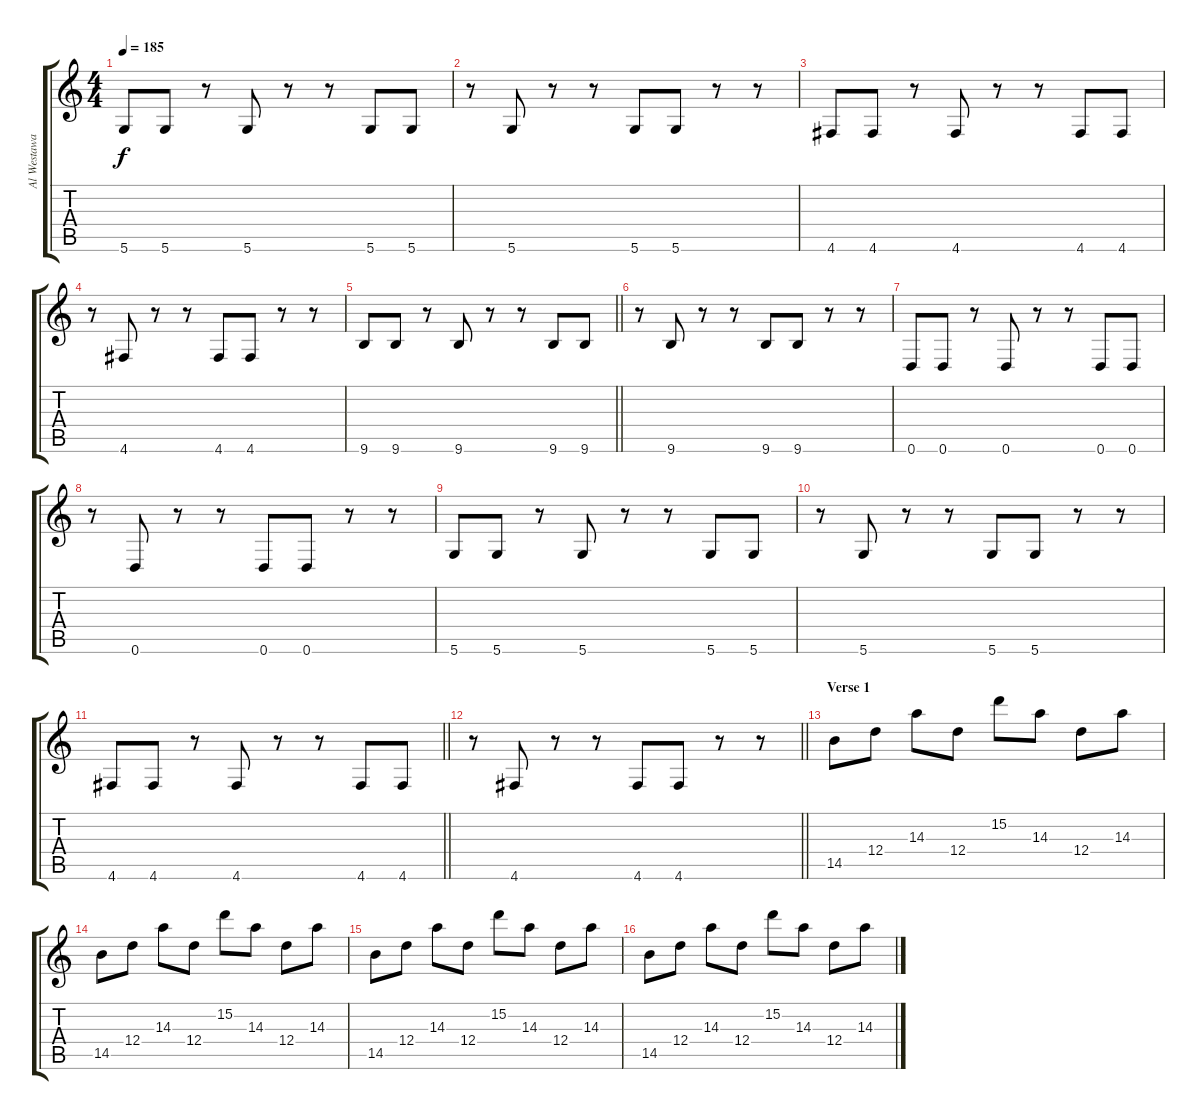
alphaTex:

\track ("Al Westaway" "Al Westawa") {instrument overdrivenguitar}
\staff {score tabs}
\tuning (E4 B3 G3 D3 A2 D2) {hide}
\ts (4 4)
\tempo 185
\clef g2
\ks c
5.6.8{dy f} 5.6.8 r.8 5.6.8 r.8 r.8 5.6.8 5.6.8 |
r.8 5.6.8 r.8 r.8 5.6.8 5.6.8 r.8 r.8 |
4.6.8 4.6.8 r.8 4.6.8 r.8 r.8 4.6.8 4.6.8 |
r.8 4.6.8 r.8 r.8 4.6.8 4.6.8 r.8 r.8 |
\barLineRight lightlight
9.6.8 9.6.8 r.8 9.6.8 r.8 r.8 9.6.8 9.6.8 |
r.8 9.6.8 r.8 r.8 9.6.8 9.6.8 r.8 r.8 |
0.6.8 0.6.8 r.8 0.6.8 r.8 r.8 0.6.8 0.6.8 |
r.8 0.6.8 r.8 r.8 0.6.8 0.6.8 r.8 r.8 |
5.6.8 5.6.8 r.8 5.6.8 r.8 r.8 5.6.8 5.6.8 |
r.8 5.6.8 r.8 r.8 5.6.8 5.6.8 r.8 r.8 |
\barLineRight lightlight
4.6.8 4.6.8 r.8 4.6.8 r.8 r.8 4.6.8 4.6.8 |
\section ("" "")
\barLineRight lightlight
r.8 4.6.8 r.8 r.8 4.6.8 4.6.8 r.8 r.8 |
\section ("" "Verse 1")
14.5.8 12.4.8 14.3.8 12.4.8 15.2.8 14.3.8 12.4.8 14.3.8 |
14.5.8 12.4.8 14.3.8 12.4.8 15.2.8 14.3.8 12.4.8 14.3.8 |
14.5.8 12.4.8 14.3.8 12.4.8 15.2.8 14.3.8 12.4.8 14.3.8 |
14.5.8 12.4.8 14.3.8 12.4.8 15.2.8 14.3.8 12.4.8 14.3.8
